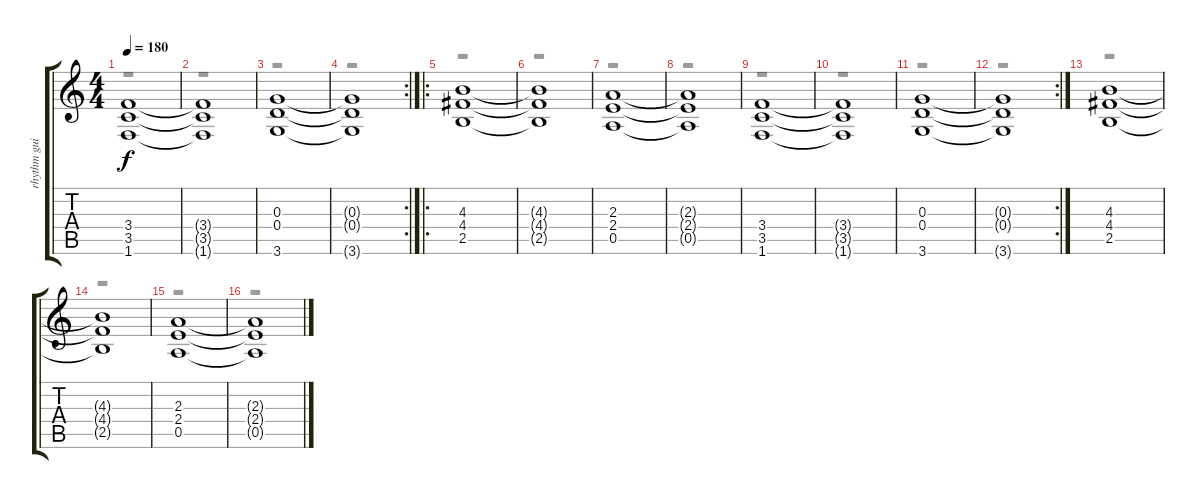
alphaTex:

\track ("rhythm guitar" "rhythm gui") {instrument distortionguitar}
\staff {score tabs}
\tuning (E4 B3 G3 D3 A2 E2) {hide}
\voice
\ts (4 4)
\tempo 180
\clef g2
\ks c
(3.4 3.5 1.6).1{dy f} |
(3.4{t} 3.5{t} 1.6{t}).1 |
(0.3 0.4 3.6).1 |
\rc 2
(0.3{t} 0.4{t} 3.6{t}).1 |
\ro
(4.3 4.4 2.5).1 |
(4.3{t} 4.4{t} 2.5{t}).1 |
(2.3 2.4 0.5).1 |
(2.3{t} 2.4{t} 0.5{t}).1 |
(3.4 3.5 1.6).1 |
(3.4{t} 3.5{t} 1.6{t}).1 |
(0.3 0.4 3.6).1 |
\rc 2
(0.3{t} 0.4{t} 3.6{t}).1 |
(4.3 4.4 2.5).1 |
(4.3{t} 4.4{t} 2.5{t}).1 |
(2.3 2.4 0.5).1 |
(2.3{t} 2.4{t} 0.5{t}).1
\voice
\clef g2
\ottava regular
\simile none
\ks c
r.1{dy f} |
r.1 |
r.1 |
r.1 |
r.1 |
r.1 |
r.1 |
r.1 |
r.1 |
r.1 |
r.1 |
r.1 |
r.1 |
r.1 |
r.1 |
r.1
